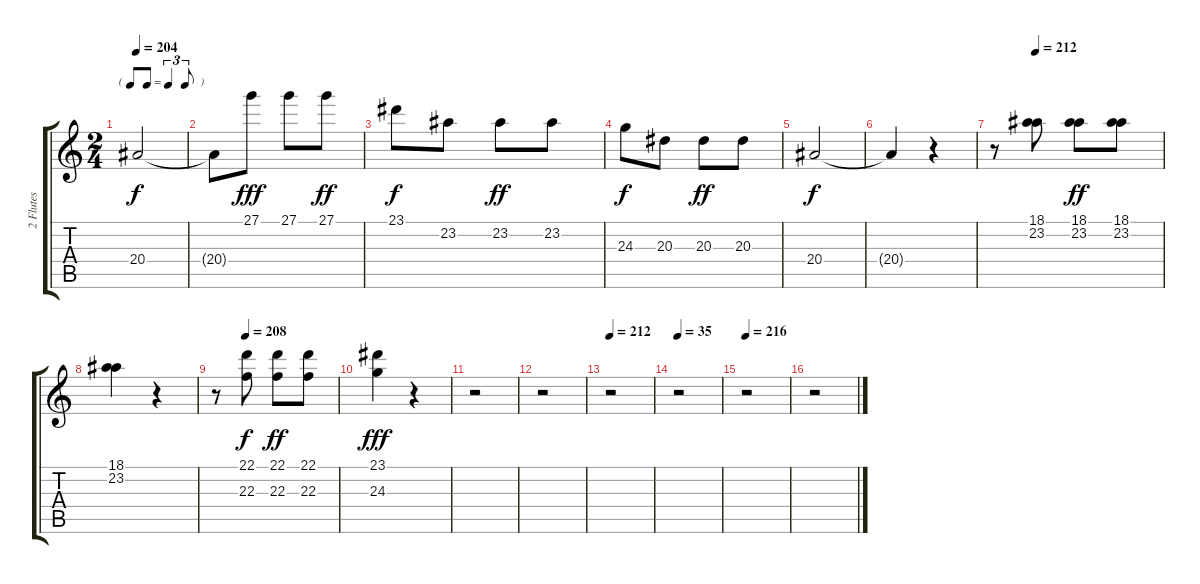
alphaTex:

\track ("2 Flutes" "2 Flutes") {instrument flute}
\staff {score tabs}
\tuning (E4 B3 G3 D3 A2 E2) {hide}
\ts (2 4)
\tf triplet8th
\tempo 204
\clef g2
\ks c
20.4.2{dy f} |
20.4{t}.8 27.1.8{dy fff} 27.1.8 27.1.8{dy ff} |
23.1.8{dy f} 23.2.8 23.2.8{dy ff} 23.2.8 |
24.3.8{dy f} 20.3.8 20.3.8{dy ff} 20.3.8 |
20.4.2{dy f} |
20.4{t}.4 r.4 |
\tempo (212 0.25)
r.8 (18.1 23.2).8 (18.1 23.2).8{dy ff} (18.1 23.2).8 |
(18.1 23.2).4 r.4 |
\tempo (208 0.25)
r.8 (22.1 22.3).8{dy f} (22.1 22.3).8{dy ff} (22.1 22.3).8 |
(23.1 24.3).4{dy fff} r.4 |
r.2 |
r.2 |
\tempo 212
r.2 |
\tempo 35
r.2 |
\tempo 216
r.2 |
r.2
